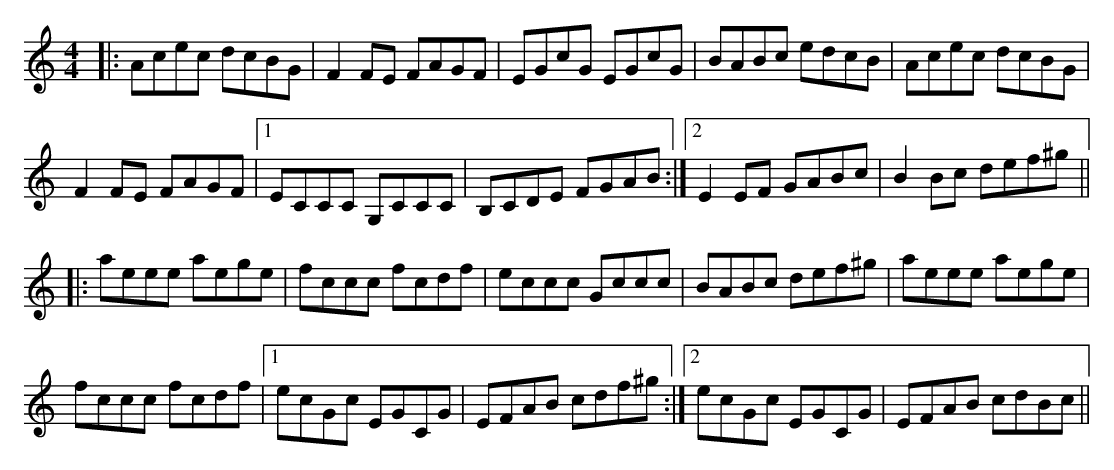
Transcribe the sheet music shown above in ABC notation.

X:1
M:4/4
K:C
|:Acec dcBG|F2 FE FAGF|EGcG EGcG|BABc edcB|Acec dcBG|
F2 FE FAGF|1 ECCC G,CCC|B,CDE FGAB:|2 E2EF GABc|B2Bc def^g||
|:aeee aege|fccc fcdf|eccc Gccc|BABc def^g|aeee aege|
fccc fcdf|1 ecGc EGCG|EFAB cdf^g:|2 ecGc EGCG|EFAB cdBc||
